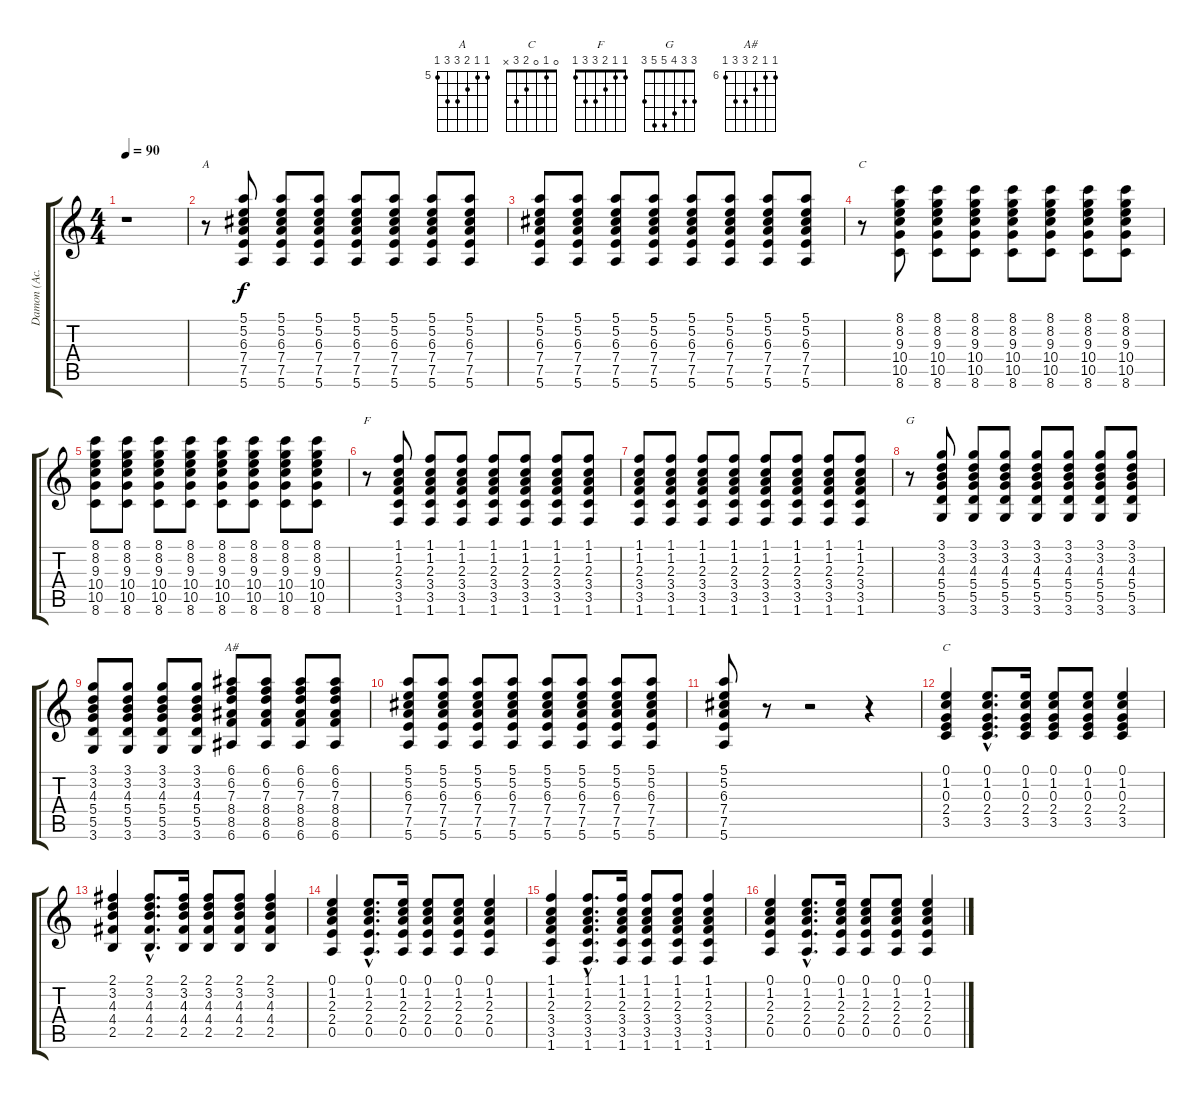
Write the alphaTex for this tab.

\track ("Damon (Ac. Guitar)" "Damon (Ac.") {instrument acousticguitarsteel}
\staff {score tabs}
\tuning (E4 B3 G3 D3 A2 E2) {hide}
\chord ("A" 5 5 6 7 7 5) {firstfret 5}
\chord ("C" 8 8 9 10 10 8) {firstfret 8}
\chord ("F" 1 1 2 3 3 1)
\chord ("G" 3 3 4 5 5 3)
\chord ("A#" 6 6 7 8 8 6) {firstfret 6}
\chord ("C" 0 1 0 2 3 x)
\ts (4 4)
\tempo 90
\clef g2
\ks c
r.1{dy f} |
r.8{ch "A"} (5.1 5.2 6.3 7.4 7.5 5.6).8 (5.1 5.2 6.3 7.4 7.5 5.6).8 (5.1 5.2 6.3 7.4 7.5 5.6).8 (5.1 5.2 6.3 7.4 7.5 5.6).8 (5.1 5.2 6.3 7.4 7.5 5.6).8 (5.1 5.2 6.3 7.4 7.5 5.6).8 (5.1 5.2 6.3 7.4 7.5 5.6).8 |
(5.1 5.2 6.3 7.4 7.5 5.6).8 (5.1 5.2 6.3 7.4 7.5 5.6).8 (5.1 5.2 6.3 7.4 7.5 5.6).8 (5.1 5.2 6.3 7.4 7.5 5.6).8 (5.1 5.2 6.3 7.4 7.5 5.6).8 (5.1 5.2 6.3 7.4 7.5 5.6).8 (5.1 5.2 6.3 7.4 7.5 5.6).8 (5.1 5.2 6.3 7.4 7.5 5.6).8 |
r.8{ch "C"} (8.1 8.2 9.3 10.4 10.5 8.6).8 (8.1 8.2 9.3 10.4 10.5 8.6).8 (8.1 8.2 9.3 10.4 10.5 8.6).8 (8.1 8.2 9.3 10.4 10.5 8.6).8 (8.1 8.2 9.3 10.4 10.5 8.6).8 (8.1 8.2 9.3 10.4 10.5 8.6).8 (8.1 8.2 9.3 10.4 10.5 8.6).8 |
(8.1 8.2 9.3 10.4 10.5 8.6).8 (8.1 8.2 9.3 10.4 10.5 8.6).8 (8.1 8.2 9.3 10.4 10.5 8.6).8 (8.1 8.2 9.3 10.4 10.5 8.6).8 (8.1 8.2 9.3 10.4 10.5 8.6).8 (8.1 8.2 9.3 10.4 10.5 8.6).8 (8.1 8.2 9.3 10.4 10.5 8.6).8 (8.1 8.2 9.3 10.4 10.5 8.6).8 |
r.8{ch "F"} (1.1 1.2 2.3 3.4 3.5 1.6).8 (1.1 1.2 2.3 3.4 3.5 1.6).8 (1.1 1.2 2.3 3.4 3.5 1.6).8 (1.1 1.2 2.3 3.4 3.5 1.6).8 (1.1 1.2 2.3 3.4 3.5 1.6).8 (1.1 1.2 2.3 3.4 3.5 1.6).8 (1.1 1.2 2.3 3.4 3.5 1.6).8 |
(1.1 1.2 2.3 3.4 3.5 1.6).8 (1.1 1.2 2.3 3.4 3.5 1.6).8 (1.1 1.2 2.3 3.4 3.5 1.6).8 (1.1 1.2 2.3 3.4 3.5 1.6).8 (1.1 1.2 2.3 3.4 3.5 1.6).8 (1.1 1.2 2.3 3.4 3.5 1.6).8 (1.1 1.2 2.3 3.4 3.5 1.6).8 (1.1 1.2 2.3 3.4 3.5 1.6).8 |
r.8{ch "G"} (3.1 3.2 4.3 5.4 5.5 3.6).8 (3.1 3.2 4.3 5.4 5.5 3.6).8 (3.1 3.2 4.3 5.4 5.5 3.6).8 (3.1 3.2 4.3 5.4 5.5 3.6).8 (3.1 3.2 4.3 5.4 5.5 3.6).8 (3.1 3.2 4.3 5.4 5.5 3.6).8 (3.1 3.2 4.3 5.4 5.5 3.6).8 |
(3.1 3.2 4.3 5.4 5.5 3.6).8 (3.1 3.2 4.3 5.4 5.5 3.6).8 (3.1 3.2 4.3 5.4 5.5 3.6).8 (3.1 3.2 4.3 5.4 5.5 3.6).8 (6.1 6.2 7.3 8.4 8.5 6.6).8{ch "A#"} (6.1 6.2 7.3 8.4 8.5 6.6).8 (6.1 6.2 7.3 8.4 8.5 6.6).8 (6.1 6.2 7.3 8.4 8.5 6.6).8 |
(5.1 5.2 6.3 7.4 7.5 5.6).8 (5.1 5.2 6.3 7.4 7.5 5.6).8 (5.1 5.2 6.3 7.4 7.5 5.6).8 (5.1 5.2 6.3 7.4 7.5 5.6).8 (5.1 5.2 6.3 7.4 7.5 5.6).8 (5.1 5.2 6.3 7.4 7.5 5.6).8 (5.1 5.2 6.3 7.4 7.5 5.6).8 (5.1 5.2 6.3 7.4 7.5 5.6).8 |
(5.1 5.2 6.3 7.4 7.5 5.6).8 r.8 r.2 r.4 |
(0.1 1.2 0.3 2.4 3.5).4{ch "C"} (0.1{hac} 1.2{hac} 0.3{hac} 2.4{hac} 3.5{hac}).8{d} (0.1 1.2 0.3 2.4 3.5).16 (0.1 1.2 0.3 2.4 3.5).8 (0.1 1.2 0.3 2.4 3.5).8 (0.1 1.2 0.3 2.4 3.5).4 |
(2.1 3.2 4.3 4.4 2.5).4 (2.1{hac} 3.2{hac} 4.3{hac} 4.4{hac} 2.5{hac}).8{d} (2.1 3.2 4.3 4.4 2.5).16 (2.1 3.2 4.3 4.4 2.5).8 (2.1 3.2 4.3 4.4 2.5).8 (2.1 3.2 4.3 4.4 2.5).4 |
(0.1 1.2 2.3 2.4 0.5).4 (0.1{hac} 1.2{hac} 2.3{hac} 2.4{hac} 0.5{hac}).8{d} (0.1 1.2 2.3 2.4 0.5).16 (0.1 1.2 2.3 2.4 0.5).8 (0.1 1.2 2.3 2.4 0.5).8 (0.1 1.2 2.3 2.4 0.5).4 |
(1.1 1.2 2.3 3.4 3.5 1.6).4 (1.1{hac} 1.2{hac} 2.3{hac} 3.4{hac} 3.5{hac} 1.6{hac}).8{d} (1.1 1.2 2.3 3.4 3.5 1.6).16 (1.1 1.2 2.3 3.4 3.5 1.6).8 (1.1 1.2 2.3 3.4 3.5 1.6).8 (1.1 1.2 2.3 3.4 3.5 1.6).4 |
(0.1 1.2 2.3 2.4 0.5).4 (0.1{hac} 1.2{hac} 2.3{hac} 2.4{hac} 0.5{hac}).8{d} (0.1 1.2 2.3 2.4 0.5).16 (0.1 1.2 2.3 2.4 0.5).8 (0.1 1.2 2.3 2.4 0.5).8 (0.1 1.2 2.3 2.4 0.5).4
